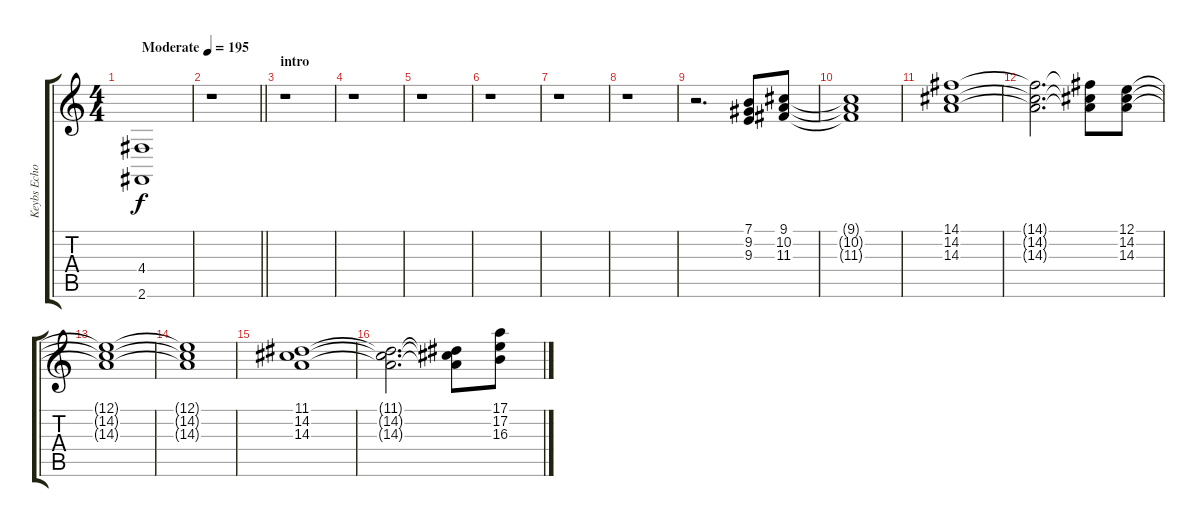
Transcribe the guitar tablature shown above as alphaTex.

\track ("Keybs Echo" "Keybs Echo") {instrument fx7echoes}
\staff {score tabs}
\tuning (E4 B3 G3 D3 A2 E2) {hide}
\ts (4 4)
\tempo (195 "Moderate")
\clef g2
\ks c
(4.4 2.6).1{dy f instrument fx7echoes} |
\barLineRight lightlight
r.1 |
\section ("" "intro")
r.1 |
r.1 |
r.1 |
r.1 |
r.1 |
r.1 |
r.2{d} (7.1 9.2 9.3).8 (9.1 10.2 11.3).8 |
(9.1{t} 10.2{t} 11.3{t}).1 |
(14.1 14.2 14.3).1 |
(14.1{t} 14.2{t} 14.3{t}).2{d} (14.1{t} 14.2{t} 14.3{t}).8 (12.1 14.2 14.3).8 |
(12.1{t} 14.2{t} 14.3{t}).1 |
(12.1{t} 14.2{t} 14.3{t}).1 |
(11.1 14.2 14.3).1 |
(11.1{t} 14.2{t} 14.3{t}).2{d} (11.1{t} 14.2{t} 14.3{t}).8 (17.1 17.2 16.3).8
